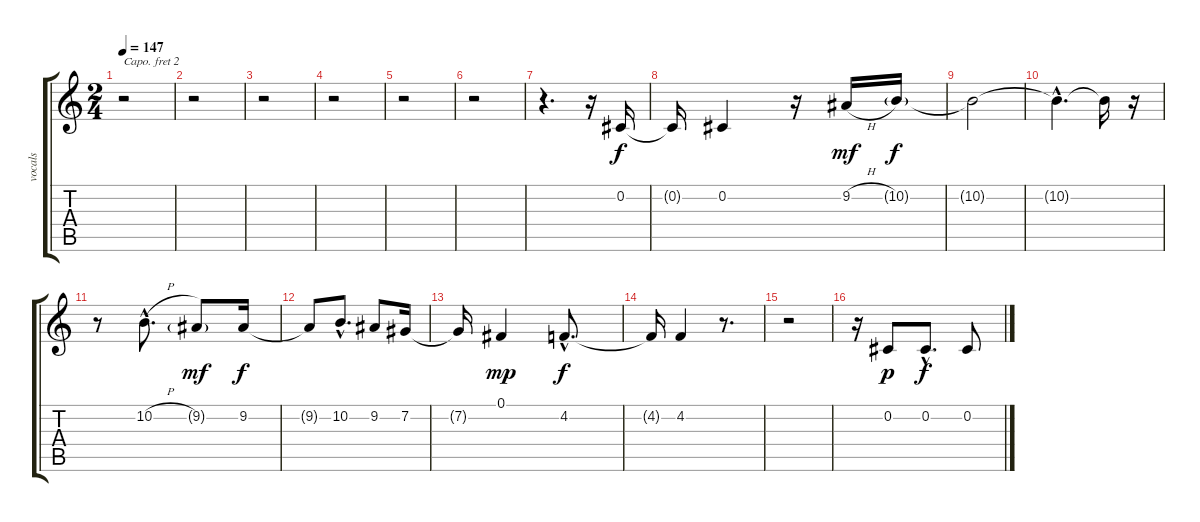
\track ("vocals" "vocals") {instrument flute}
\staff {score tabs}
\capo 2
\tuning (E4 B3 G3 D3 A2 E2) {hide}
\ts (2 4)
\tempo 147
\clef g2
\ks c
r.2{dy f instrument flute} |
r.2 |
r.2 |
r.2 |
r.2 |
r.2 |
r.4{d} r.16 0.2.16 |
0.2{t}.16 0.2.4 r.16 9.2{h}.16{dy mf} 10.2{g}.16{dy f} |
10.2{t}.2 |
10.2{hac t}.4{d} 10.2{t}.16 r.16 |
r.8 10.2{h hac}.8{d} 9.2{g}.8{dy mf} 9.2.16{dy f} |
9.2{t}.8 10.2{hac}.8{d} 9.2.8 7.2.16 |
7.2{t}.16 0.1.4{dy mp} 4.2{hac}.8{d dy f} |
4.2{t}.16 4.2.4 r.8{d} |
r.2 |
r.16 0.2.8{dy p} 0.2{hac}.8{d dy f} 0.2.8
